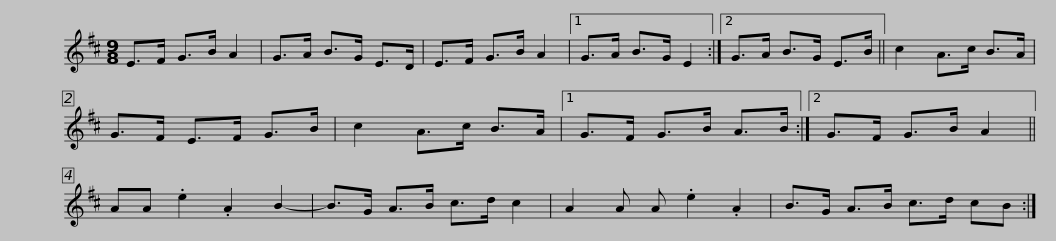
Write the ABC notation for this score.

X:1
L:1/8
M:9/8
I:linebreak $
K:D
V:1 treble
V:1
 E>F G>B A2 | G>A B>G E>D | E>F G>B A2 |1 G>A B>G E2 :|2 G>A B>G E>B || %5
 c2 A>c B>A |$ G>F E>F G>B | c2 A>c B>A |1 G>F G>B A>B :|2 G>F G>B A2 || %10
 AA .e2 .A2 B2- | B>G A>B c>d c2 |$ A2 A A .e2 .A2 | B>G A>B c>d cB :| %14
